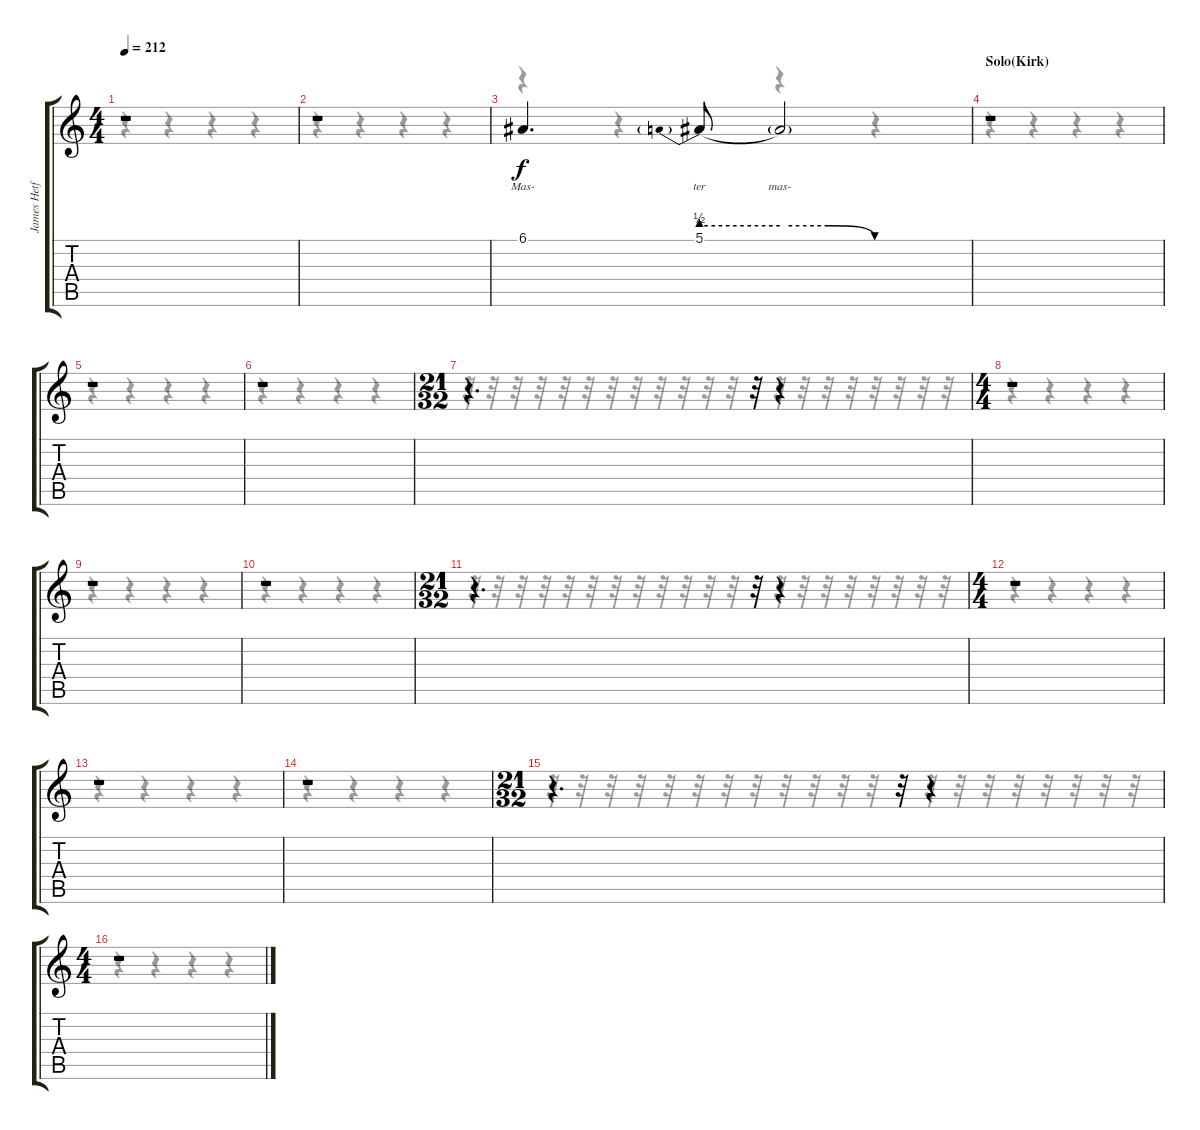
\track ("James Hetfield (Vocals)" "James Hetf") {instrument baritonesax}
\staff {score tabs}
\tuning (E4 B3 G3 D3 A2 E2) {hide}
\voice
\ts (4 4)
\tempo 212
\clef g2
\ks c
r.1{dy f} |
r.1 |
6.1.4{d lyrics (0 "Mas-") lyrics (1 "") lyrics (2 "") lyrics (3 "") lyrics (4 "")} 5.1{be (prebend 0 2 60 2)}.8{lyrics (0 "ter") lyrics (1 "") lyrics (2 "") lyrics (3 "") lyrics (4 "")} 5.1{be (custom 0 2 15 2 30 0 60 0) t}.2{lyrics (0 "mas-") lyrics (1 "") lyrics (2 "") lyrics (3 "") lyrics (4 "")} |
\section ("" "Solo(Kirk)")
r.1 |
r.1 |
r.1 |
\ts (21 32)
r.4{d} r.32 r.4 |
\ts (4 4)
r.1 |
r.1 |
r.1 |
\ts (21 32)
r.4{d} r.32 r.4 |
\ts (4 4)
r.1 |
r.1 |
r.1 |
\ts (21 32)
r.4{d} r.32 r.4 |
\ts (4 4)
r.1
\voice
\clef g2
\ottava regular
\simile none
\ks c
r.4{dy f} r.4 r.4 r.4 |
r.4 r.4 r.4 r.4 |
r.4 r.4 r.4 r.4 |
r.4 r.4 r.4 r.4 |
r.4 r.4 r.4 r.4 |
r.4 r.4 r.4 r.4 |
r.32 r.32 r.32 r.32 r.32 r.32 r.32 r.32 r.32 r.32 r.32 r.32 r.32 r.32 r.32 r.32 r.32 r.32 r.32 r.32 r.32 |
r.4 r.4 r.4 r.4 |
r.4 r.4 r.4 r.4 |
r.4 r.4 r.4 r.4 |
r.32 r.32 r.32 r.32 r.32 r.32 r.32 r.32 r.32 r.32 r.32 r.32 r.32 r.32 r.32 r.32 r.32 r.32 r.32 r.32 r.32 |
r.4 r.4 r.4 r.4 |
r.4 r.4 r.4 r.4 |
r.4 r.4 r.4 r.4 |
r.32 r.32 r.32 r.32 r.32 r.32 r.32 r.32 r.32 r.32 r.32 r.32 r.32 r.32 r.32 r.32 r.32 r.32 r.32 r.32 r.32 |
r.4 r.4 r.4 r.4
